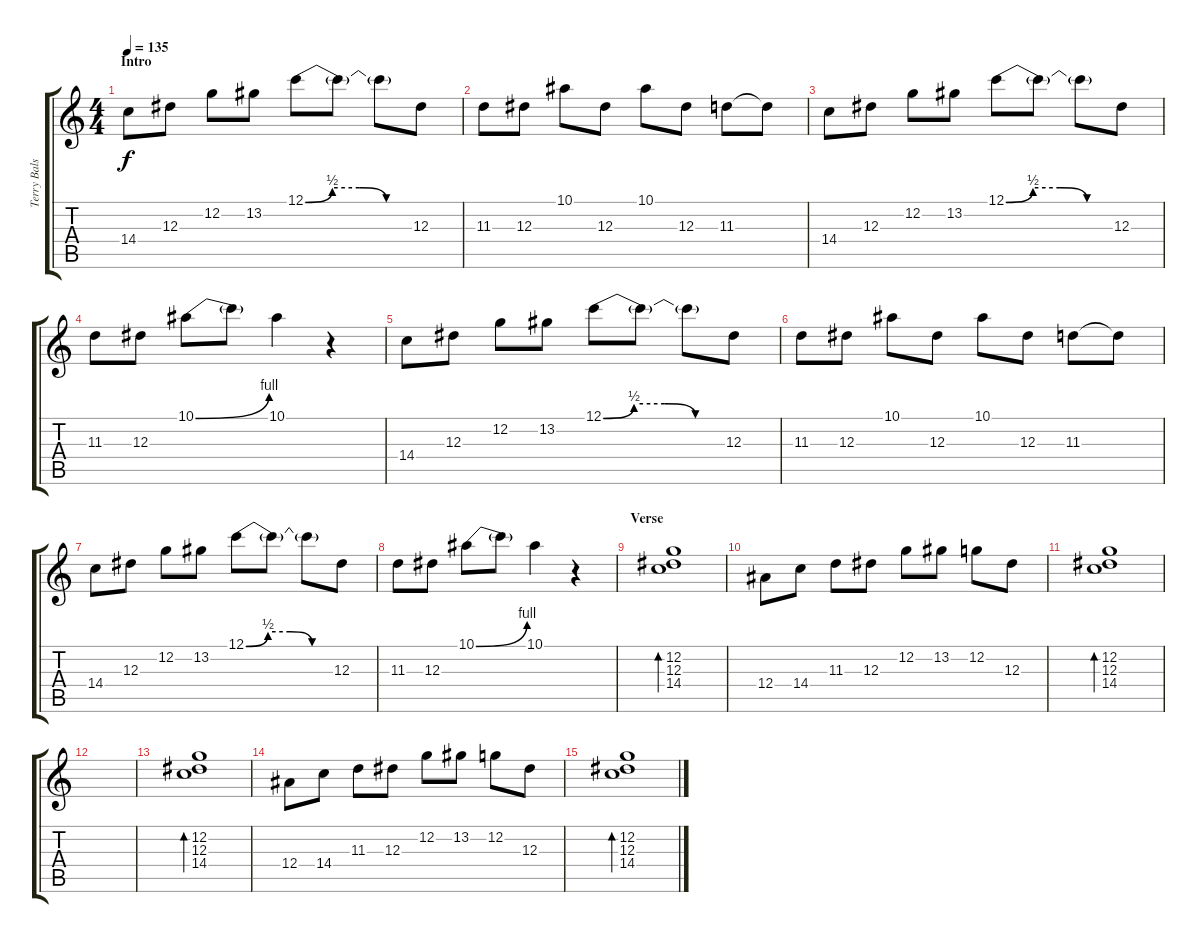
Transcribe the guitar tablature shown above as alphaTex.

\track ("Terry Balsamo (Main Guitar)" "Terry Bals") {instrument distortionguitar}
\staff {score tabs}
\tuning (C4 G3 Eb3 Bb2 F2 C2) {hide}
\ts (4 4)
\section ("" "Intro")
\tempo 135
\clef g2
\ks c
14.4.8{dy f instrument electricguitarjazz} 12.3.8 12.2.8 13.2.8 12.1{be (custom 0 0 15 2 30 2 45 0 60 0)}.8 12.1{t}.8 12.1{t}.8 12.3.8 |
11.3.8 12.3.8 10.1.8 12.3.8 10.1.8 12.3.8 11.3.8 11.3{t}.8 |
14.4.8 12.3.8 12.2.8 13.2.8 12.1{be (custom 0 0 15 2 30 2 45 0 60 0)}.8 12.1{t}.8 12.1{t}.8 12.3.8 |
11.3.8 12.3.8 10.1{be (bend 0 0 60 4)}.8 10.1{t}.8 10.1.4 r.4 |
14.4.8{instrument electricguitarjazz} 12.3.8 12.2.8 13.2.8 12.1{be (custom 0 0 15 2 30 2 45 0 60 0)}.8 12.1{t}.8 12.1{t}.8 12.3.8 |
11.3.8 12.3.8 10.1.8 12.3.8 10.1.8 12.3.8 11.3.8 11.3{t}.8 |
14.4.8 12.3.8 12.2.8 13.2.8 12.1{be (custom 0 0 15 2 30 2 45 0 60 0)}.8 12.1{t}.8 12.1{t}.8 12.3.8 |
11.3.8 12.3.8 10.1{be (bend 0 0 60 4)}.8 10.1{t}.8 10.1.4 r.4 |
\section ("" "Verse")
(12.2 12.3 14.4).1{bd 480 instrument electricguitarjazz} |
12.4.8 14.4.8 11.3.8 12.3.8 12.2.8 13.2.8 12.2.8 12.3.8 |
(12.2 12.3 14.4).1{bd 480} |
|
(12.2 12.3 14.4).1{bd 480 instrument electricguitarjazz} |
12.4.8 14.4.8 11.3.8 12.3.8 12.2.8 13.2.8 12.2.8 12.3.8 |
(12.2 12.3 14.4).1{bd 480}
